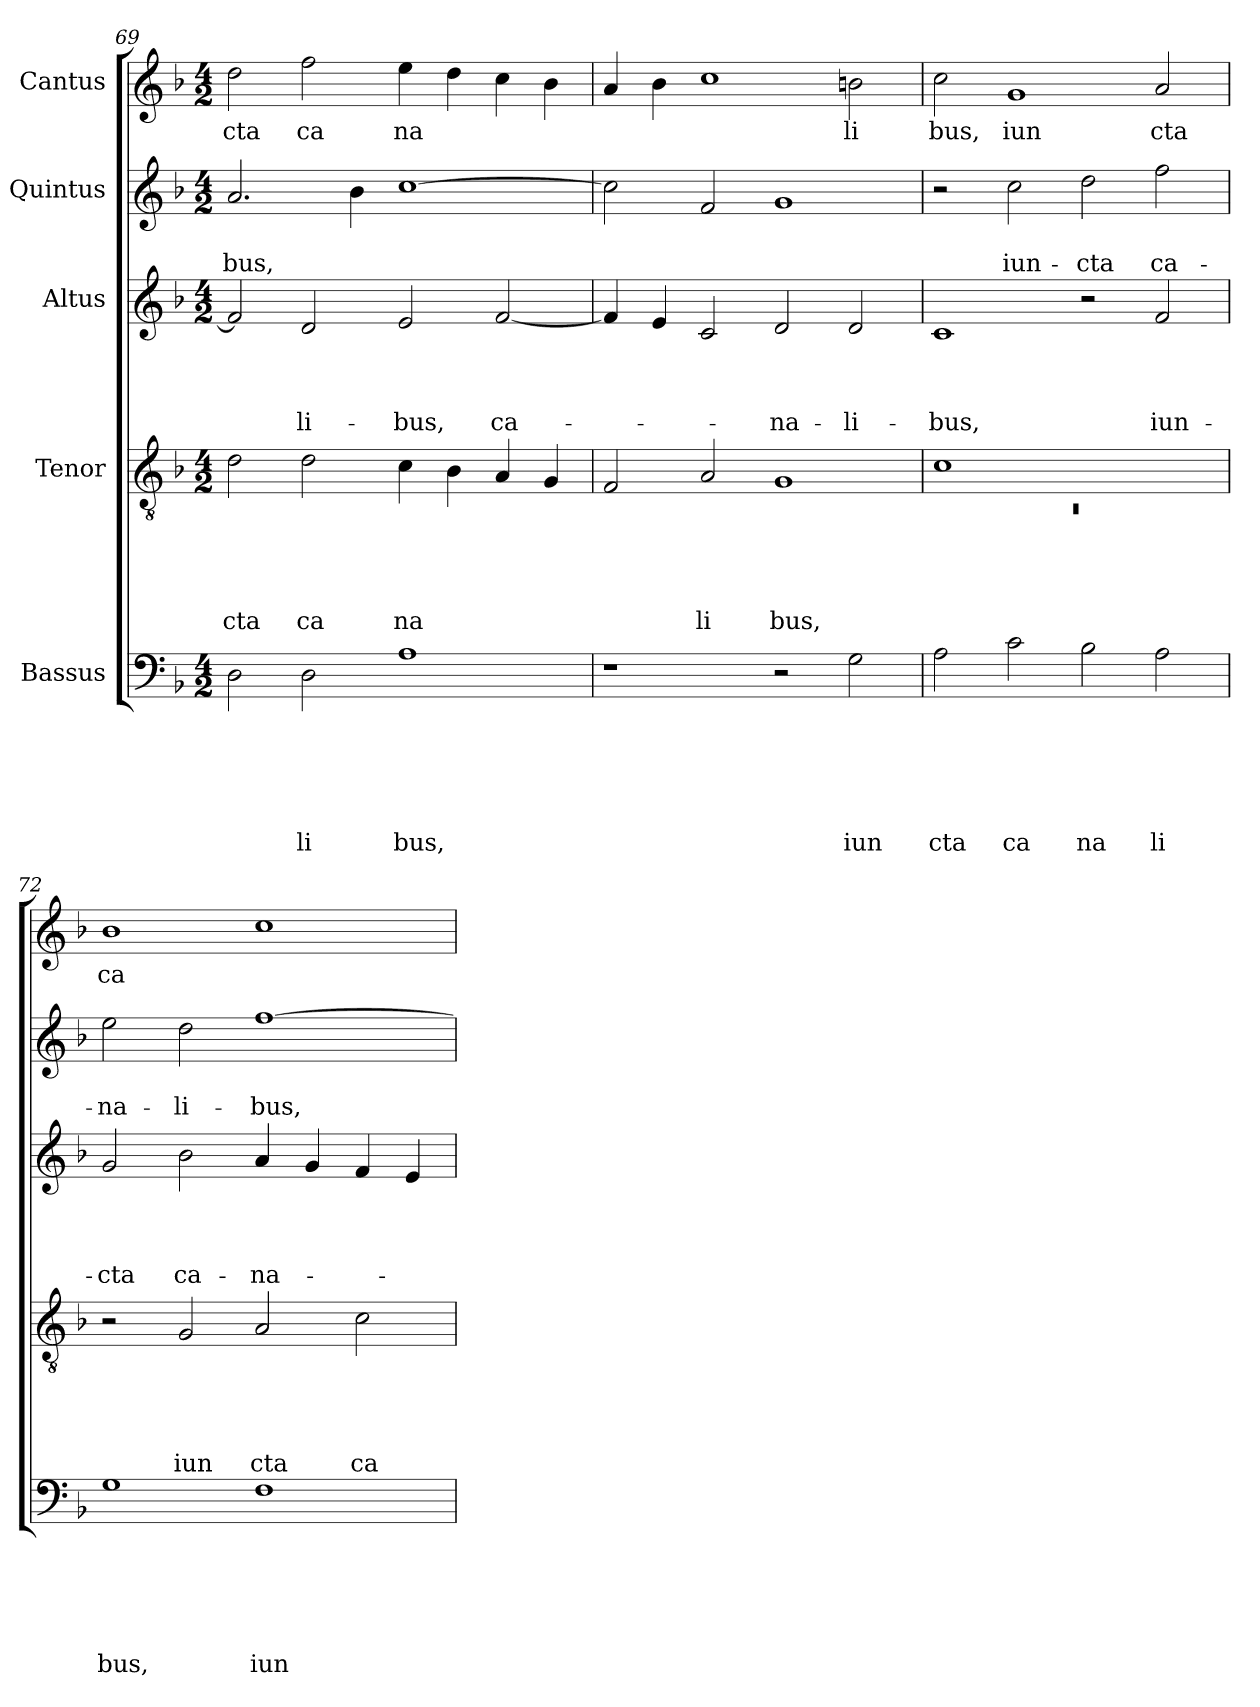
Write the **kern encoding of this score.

**kern	**text	**text	**text	**text	**text	**text	**kern	**text	**text	**text	**text	**text	**kern	**text	**text	**text	**text	**kern	**text	**text	**kern	**text
*part5	*part5	*part5	*part5	*part5	*part5	*part5	*part4	*part4	*part4	*part4	*part4	*part4	*part3	*part3	*part3	*part3	*part3	*part2	*part2	*part2	*part1	*part1
*staff5	*staff5	*staff5	*staff5	*staff5	*staff5	*staff5	*staff4	*staff4	*staff4	*staff4	*staff4	*staff4	*staff3	*staff3	*staff3	*staff3	*staff3	*staff2	*staff2	*staff2	*staff1	*staff1
*I"Bassus	*	*	*	*	*	*	*I"Tenor	*	*	*	*	*	*I"Altus	*	*	*	*	*I"Quintus	*	*	*I"Cantus	*
*clefF4	*	*	*	*	*	*	*clefGv2	*	*	*	*	*	*clefG2	*	*	*	*	*clefG2	*	*	*clefG2	*
*k[b-]	*	*	*	*	*	*	*k[b-]	*	*	*	*	*	*k[b-]	*	*	*	*	*k[b-]	*	*	*k[b-]	*
*F:	*	*	*	*	*	*	*F:	*	*	*	*	*	*F:	*	*	*	*	*F:	*	*	*F:	*
*M4/2	*	*	*	*	*	*	*M4/2	*	*	*	*	*	*M4/2	*	*	*	*	*M4/2	*	*	*M4/2	*
=69	=69	=69	=69	=69	=69	=69	=69	=69	=69	=69	=69	=69	=69	=69	=69	=69	=69	=69	=69	=69	=69	=69
!	!	!	!	!	!	!	!	!	!	!	!	!LO:LY:b	!	!	!	!	!	!	!	!LO:LY:b	!	!LO:LY:b
2D\	.	.	.	.	.	.	2d\	.	.	.	.	cta	2f/]	.	.	.	.	2.a/	.	-bus,	2dd\	cta
!	!	!	!	!	!	!LO:LY:b	!	!	!	!	!	!LO:LY:b	!	!	!	!	!LO:LY:b	!	!	!	!	!LO:LY:b
2D\	.	.	.	.	.	li	2d\	.	.	.	.	ca	2d/	.	.	.	-li-	.	.	.	2ff\	ca
.	.	.	.	.	.	.	.	.	.	.	.	.	.	.	.	.	.	4b-\	.	.	.	.
!	!	!	!	!	!	!LO:LY:b	!	!	!	!	!	!LO:LY:b	!	!	!	!	!LO:LY:b	!	!	!	!	!LO:LY:b
1A	.	.	.	.	.	bus,	4c\	.	.	.	.	na	2e/	.	.	.	-bus,	[>1cc	.	.	4ee\	na
.	.	.	.	.	.	.	4B-\	.	.	.	.	.	.	.	.	.	.	.	.	.	4dd\	.
!	!	!	!	!	!	!	!	!	!	!	!	!	!	!	!	!	!LO:LY:b	!	!	!	!	!
.	.	.	.	.	.	.	4A/	.	.	.	.	.	[<2f/	.	.	.	ca-	.	.	.	4cc\	.
.	.	.	.	.	.	.	4G/	.	.	.	.	.	.	.	.	.	.	.	.	.	4b-\	.
=70	=70	=70	=70	=70	=70	=70	=70	=70	=70	=70	=70	=70	=70	=70	=70	=70	=70	=70	=70	=70	=70	=70
1r	.	.	.	.	.	.	2F/	.	.	.	.	.	4f/]	.	.	.	.	2cc\]	.	.	4a/	.
.	.	.	.	.	.	.	.	.	.	.	.	.	4e/	.	.	.	.	.	.	.	4b-\	.
!	!	!	!	!	!	!	!	!	!	!	!	!LO:LY:b	!	!	!	!	!	!	!	!	!	!
.	.	.	.	.	.	.	2A/	.	.	.	.	li	2c/	.	.	.	.	2f/	.	.	1cc	.
!	!	!	!	!	!	!	!	!	!	!	!	!LO:LY:b	!	!	!	!	!LO:LY:b	!	!	!	!	!
2r	.	.	.	.	.	.	1G	.	.	.	.	bus,	2d/	.	.	.	-na-	1g	.	.	.	.
!	!	!	!	!	!	!LO:LY:b	!	!	!	!	!	!	!	!	!	!	!LO:LY:b	!	!	!	!	!LO:LY:b
2G\	.	.	.	.	.	iun	.	.	.	.	.	.	2d/	.	.	.	-li-	.	.	.	2bn\	li
=71	=71	=71	=71	=71	=71	=71	=71	=71	=71	=71	=71	=71	=71	=71	=71	=71	=71	=71	=71	=71	=71	=71
*	*	*	*	*	*	*	*^	*	*	*	*	*	*	*	*	*	*	*	*	*	*	*
!	!	!	!	!	!	!LO:LY:b	!	!LO:N:vis=1	!	!	!	!	!	!	!	!	!	!LO:LY:b	!	!	!	!	!LO:LY:b
2A\	.	.	.	.	.	cta	1c	0rC	.	.	.	.	.	1c	.	.	.	-bus,	2r	.	.	2cc\	bus,
!	!	!	!	!	!	!LO:LY:b	!	!	!	!	!	!	!	!	!	!	!	!	!	!	!LO:LY:b	!	!LO:LY:b
2c\	.	.	.	.	.	ca	.	.	.	.	.	.	.	.	.	.	.	.	2cc\	.	iun-	1g	iun
!	!	!	!	!	!	!LO:LY:b	!	!	!	!	!	!	!	!	!	!	!	!	!	!	!LO:LY:b	!	!
2B-\	.	.	.	.	.	na	1ryy	.	.	.	.	.	.	2r	.	.	.	.	2dd\	.	-cta	.	.
!	!	!	!	!	!	!LO:LY:b	!	!	!	!	!	!	!	!	!	!	!	!LO:LY:b	!	!	!LO:LY:b	!	!LO:LY:b
2A\	.	.	.	.	.	li	.	.	.	.	.	.	.	2f/	.	.	.	iun-	2ff\	.	ca-	2a/	cta
*	*	*	*	*	*	*	*v	*v	*	*	*	*	*	*	*	*	*	*	*	*	*	*	*
=72	=72	=72	=72	=72	=72	=72	=72	=72	=72	=72	=72	=72	=72	=72	=72	=72	=72	=72	=72	=72	=72	=72
!	!	!	!	!	!	!LO:LY:b	!	!	!	!	!	!	!	!	!	!	!LO:LY:b	!	!	!LO:LY:b	!	!LO:LY:b
1G	.	.	.	.	.	bus,	2r	.	.	.	.	.	2g/	.	.	.	-cta	2ee\	.	-na-	1b-	ca
!	!	!	!	!	!	!	!	!	!	!	!	!LO:LY:b	!	!	!	!	!LO:LY:b	!	!	!LO:LY:b	!	!
.	.	.	.	.	.	.	2G/	.	.	.	.	iun	2b-\	.	.	.	ca-	2dd\	.	-li-	.	.
!	!	!	!	!	!	!LO:LY:b	!	!	!	!	!	!LO:LY:b	!	!	!	!	!LO:LY:b	!	!	!LO:LY:b	!	!
1F	.	.	.	.	.	iun	2A/	.	.	.	.	cta	4a/	.	.	.	-na-	[>1ff	.	-bus,	1cc	.
.	.	.	.	.	.	.	.	.	.	.	.	.	4g/	.	.	.	.	.	.	.	.	.
!	!	!	!	!	!	!	!	!	!	!	!	!LO:LY:b	!	!	!	!	!	!	!	!	!	!
.	.	.	.	.	.	.	2c\	.	.	.	.	ca	4f/	.	.	.	.	.	.	.	.	.
.	.	.	.	.	.	.	.	.	.	.	.	.	4e/	.	.	.	.	.	.	.	.	.
=	=	=	=	=	=	=	=	=	=	=	=	=	=	=	=	=	=	=	=	=	=	=
*-	*-	*-	*-	*-	*-	*-	*-	*-	*-	*-	*-	*-	*-	*-	*-	*-	*-	*-	*-	*-	*-	*-
